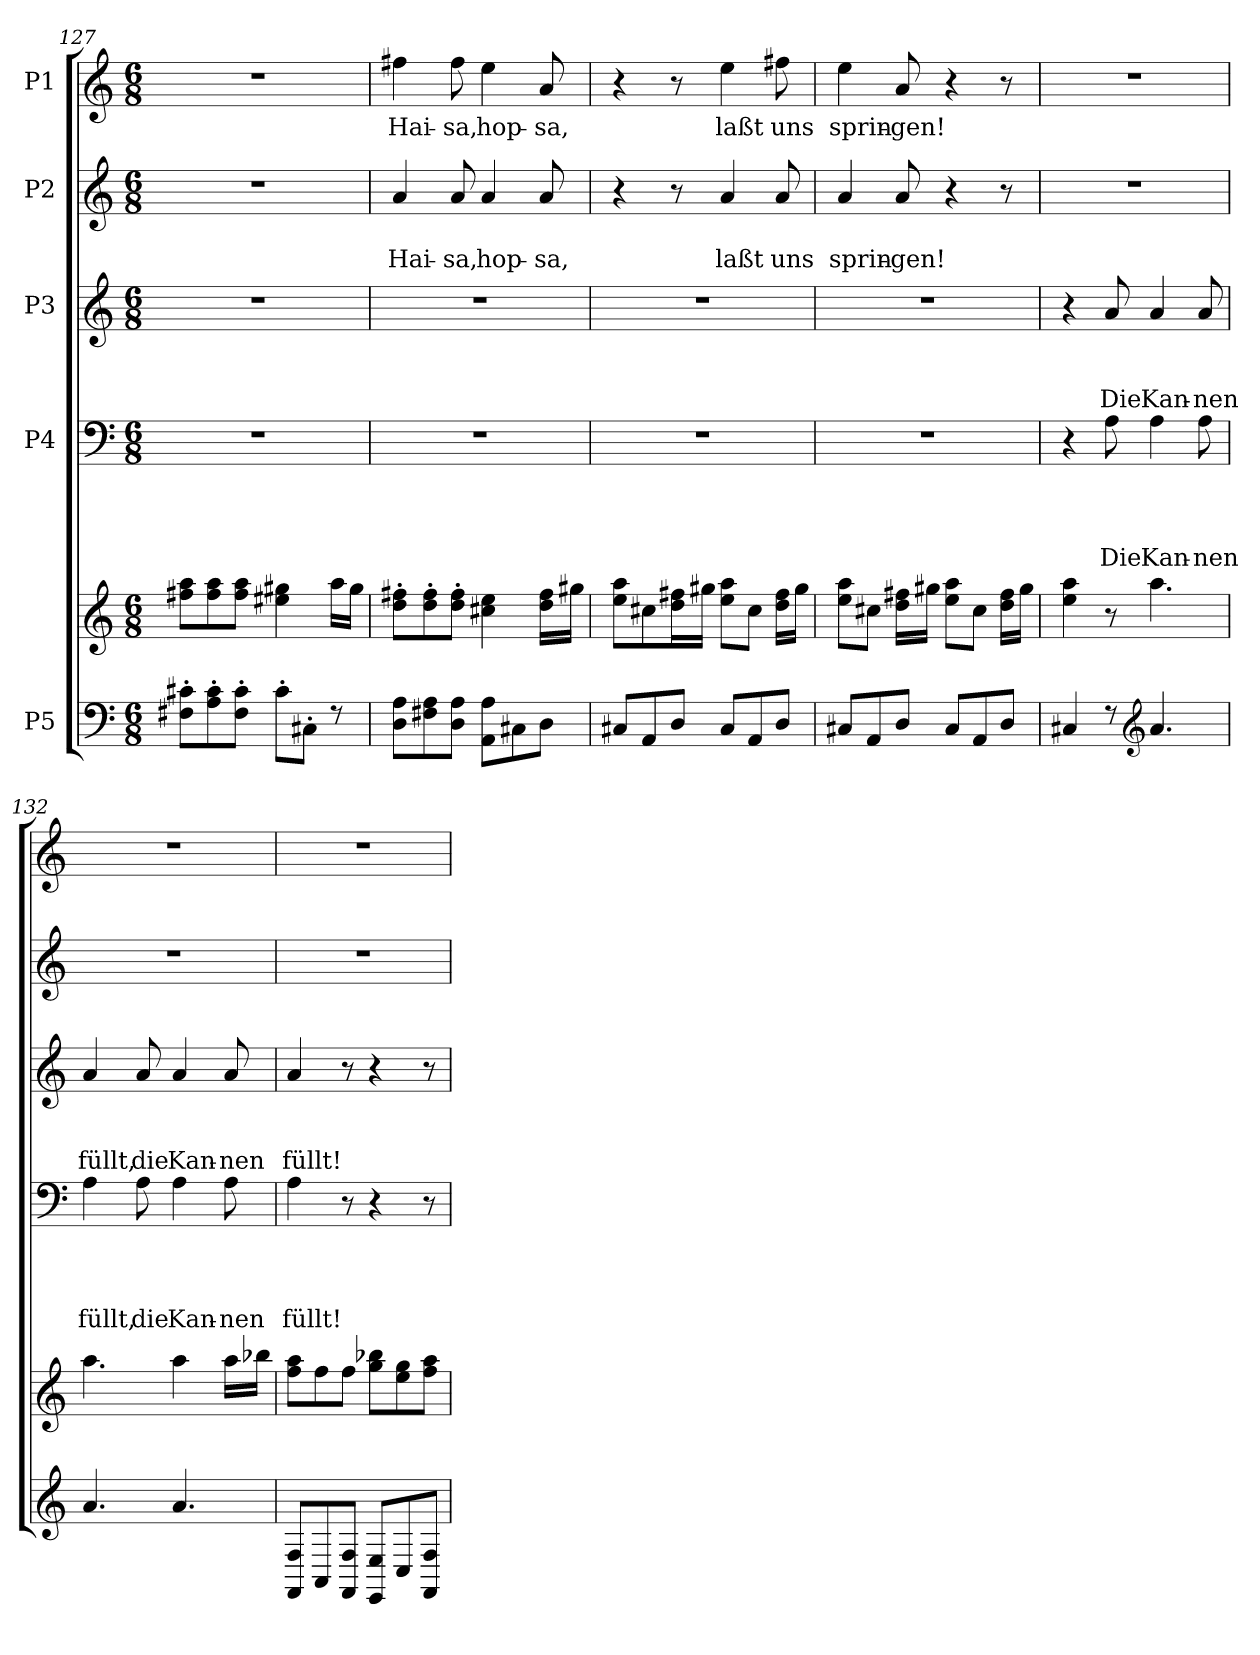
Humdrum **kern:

**kern	**kern	**kern	**text	**text	**text	**text	**kern	**text	**text	**text	**kern	**text	**text	**kern	**text
*part5	*part5	*part4	*part4	*part4	*part4	*part4	*part3	*part3	*part3	*part3	*part2	*part2	*part2	*part1	*part1
*staff6	*staff5	*staff4	*staff4	*staff4	*staff4	*staff4	*staff3	*staff3	*staff3	*staff3	*staff2	*staff2	*staff2	*staff1	*staff1
*I"P5	*	*I"P4	*	*	*	*	*I"P3	*	*	*	*I"P2	*	*	*I"P1	*
*clefF4	*clefG2	*clefF4	*	*	*	*	*clefG2	*	*	*	*clefG2	*	*	*clefG2	*
*	*	*	*	*	*	*	*ITrd7c12	*	*	*	*	*	*	*	*
*k[]	*k[]	*k[]	*	*	*	*	*k[]	*	*	*	*k[]	*	*	*k[]	*
*C:	*C:	*C:	*	*	*	*	*C:	*	*	*	*C:	*	*	*C:	*
*M6/8	*M6/8	*M6/8	*	*	*	*	*M6/8	*	*	*	*M6/8	*	*	*M6/8	*
=127	=127	=127	=127	=127	=127	=127	=127	=127	=127	=127	=127	=127	=127	=127	=127
*^	*^	*	*	*	*	*	*	*	*	*	*	*	*	*	*
*	*	*	*^	*	*	*	*	*	*	*	*	*	*	*	*	*	*
!	!	!	!	!	!LO:N:vis=1	!	!	!	!	!LO:N:vis=1	!	!	!	!LO:N:vis=1	!	!	!LO:N:vis=1	!
8F#X\'> 8c#X\'>L	2.ryy	2.ryy	2.ryy	8ff#X\ 8aa\L	2.r	.	.	.	.	2.r	.	.	.	2.r	.	.	2.r	.
8A\'> 8c#\'>	.	.	.	8ff#\ 8aa\	.	.	.	.	.	.	.	.	.	.	.	.	.	.
8F#\'> 8c#\'>J	.	.	.	8ff#\ 8aa\J	.	.	.	.	.	.	.	.	.	.	.	.	.	.
8c#'>\L	.	.	.	4ee#X\ 4gg#X\	.	.	.	.	.	.	.	.	.	.	.	.	.	.
8C#X'>\J	.	.	.	.	.	.	.	.	.	.	.	.	.	.	.	.	.	.
8r	.	.	.	16aa\LL	.	.	.	.	.	.	.	.	.	.	.	.	.	.
.	.	.	.	16gg#\JJ	.	.	.	.	.	.	.	.	.	.	.	.	.	.
!!LO:LB:g=z
=128	=128	=128	=128	=128	=128	=128	=128	=128	=128	=128	=128	=128	=128	=128	=128	=128	=128	=128
!	!	!	!	!	!LO:N:vis=1	!	!	!	!	!LO:N:vis=1	!	!	!	!	!	!LO:LY:b	!	!LO:LY:b
8D\ 8A\L	2.ryy	2.ryy	2.ryy	8dd\'> 8ff#X\'>L	2.r	.	.	.	.	2.r	.	.	.	4a/	.	Hai-	4ff#X\	Hai-
8F#X\ 8A\	.	.	.	8dd\'> 8ff#\'>	.	.	.	.	.	.	.	.	.	.	.	.	.	.
!	!	!	!	!	!	!	!	!	!	!	!	!	!	!	!	!LO:LY:b	!	!LO:LY:b
8D\ 8A\J	.	.	.	8dd\'> 8ff#\'>J	.	.	.	.	.	.	.	.	.	8a/	.	-sa,	8ff#\	-sa,
!	!	!	!	!	!	!	!	!	!	!	!	!	!	!	!	!LO:LY:b	!	!LO:LY:b
8AA\ 8A\L	.	.	.	4cc#X\ 4ee\	.	.	.	.	.	.	.	.	.	4a/	.	hop-	4ee\	hop-
8C#X\	.	.	.	.	.	.	.	.	.	.	.	.	.	.	.	.	.	.
!	!	!	!	!	!	!	!	!	!	!	!	!	!	!	!	!LO:LY:b	!	!LO:LY:b
8D\J	.	.	.	16dd\ 16ff#\LL	.	.	.	.	.	.	.	.	.	8a/	.	-sa,	8a/	-sa,
.	.	.	.	16gg#X\JJ	.	.	.	.	.	.	.	.	.	.	.	.	.	.
=129	=129	=129	=129	=129	=129	=129	=129	=129	=129	=129	=129	=129	=129	=129	=129	=129	=129	=129
!	!	!	!	!	!LO:N:vis=1	!	!	!	!	!LO:N:vis=1	!	!	!	!	!	!	!	!
8C#X/L	2.ryy	2.ryy	2.ryy	8ee\ 8aa\L	2.r	.	.	.	.	2.r	.	.	.	4r	.	.	4r	.
8AA/	.	.	.	8cc#X\	.	.	.	.	.	.	.	.	.	.	.	.	.	.
8D/J	.	.	.	16dd\ 16ff#X\L	.	.	.	.	.	.	.	.	.	8r	.	.	8r	.
.	.	.	.	16gg#X\JJ	.	.	.	.	.	.	.	.	.	.	.	.	.	.
!	!	!	!	!	!	!	!	!	!	!	!	!	!	!	!	!LO:LY:b	!	!LO:LY:b
8C#/L	.	.	.	8ee\ 8aa\L	.	.	.	.	.	.	.	.	.	4a/	.	laßt	4ee\	laßt
8AA/	.	.	.	8cc#\J	.	.	.	.	.	.	.	.	.	.	.	.	.	.
!	!	!	!	!	!	!	!	!	!	!	!	!	!	!	!	!LO:LY:b	!	!LO:LY:b
8D/J	.	.	.	16dd\ 16ff#\LL	.	.	.	.	.	.	.	.	.	8a/	.	uns	8ff#X\	uns
.	.	.	.	16gg#\JJ	.	.	.	.	.	.	.	.	.	.	.	.	.	.
=130	=130	=130	=130	=130	=130	=130	=130	=130	=130	=130	=130	=130	=130	=130	=130	=130	=130	=130
!	!	!	!	!	!LO:N:vis=1	!	!	!	!	!LO:N:vis=1	!	!	!	!	!	!LO:LY:b	!	!LO:LY:b
8C#X/L	2.ryy	2.ryy	2.ryy	8ee\ 8aa\L	2.r	.	.	.	.	2.r	.	.	.	4a/	.	sprin-	4ee\	sprin-
8AA/	.	.	.	8cc#X\J	.	.	.	.	.	.	.	.	.	.	.	.	.	.
!	!	!	!	!	!	!	!	!	!	!	!	!	!	!	!	!LO:LY:b	!	!LO:LY:b
8D/J	.	.	.	16dd\ 16ff#X\LL	.	.	.	.	.	.	.	.	.	8a/	.	-gen!	8a/	-gen!
.	.	.	.	16gg#X\JJ	.	.	.	.	.	.	.	.	.	.	.	.	.	.
8C#/L	.	.	.	8ee\ 8aa\L	.	.	.	.	.	.	.	.	.	4r	.	.	4r	.
8AA/	.	.	.	8cc#\J	.	.	.	.	.	.	.	.	.	.	.	.	.	.
8D/J	.	.	.	16dd\ 16ff#\LL	.	.	.	.	.	.	.	.	.	8r	.	.	8r	.
.	.	.	.	16gg#\JJ	.	.	.	.	.	.	.	.	.	.	.	.	.	.
=131	=131	=131	=131	=131	=131	=131	=131	=131	=131	=131	=131	=131	=131	=131	=131	=131	=131	=131
!	!	!	!	!	!	!	!	!	!	!	!	!	!	!LO:N:vis=1	!	!	!LO:N:vis=1	!
4C#X/	2.ryy	2.ryy	2.ryy	4ee\ 4aa\	4r	.	.	.	.	4r	.	.	.	2.r	.	.	2.r	.
!	!	!	!	!	!	!	!	!	!LO:LY:b	!	!	!	!LO:LY:b	!	!	!	!	!
8r	.	.	.	8r	8A\	.	.	.	Die	8A/	.	.	Die	.	.	.	.	.
*clefG2	*	*	*	*	*	*	*	*	*	*	*	*	*	*	*	*	*	*
!	!	!	!	!	!	!	!	!	!LO:LY:b	!	!	!	!LO:LY:b	!	!	!	!	!
4.a/	.	.	.	4.aa\	4A\	.	.	.	Kan-	4A/	.	.	Kan-	.	.	.	.	.
!	!	!	!	!	!	!	!	!	!LO:LY:b	!	!	!	!LO:LY:b	!	!	!	!	!
.	.	.	.	.	8A\	.	.	.	-nen	8A/	.	.	-nen	.	.	.	.	.
=132	=132	=132	=132	=132	=132	=132	=132	=132	=132	=132	=132	=132	=132	=132	=132	=132	=132	=132
!	!	!	!	!	!	!	!	!	!LO:LY:b	!	!	!	!LO:LY:b	!LO:N:vis=1	!	!	!LO:N:vis=1	!
4.a/	2.ryy	2.ryy	2.ryy	4.aa\	4A\	.	.	.	füllt,	4A/	.	.	füllt,	2.r	.	.	2.r	.
!	!	!	!	!	!	!	!	!	!LO:LY:b	!	!	!	!LO:LY:b	!	!	!	!	!
.	.	.	.	.	8A\	.	.	.	die	8A/	.	.	die	.	.	.	.	.
!	!	!	!	!	!	!	!	!	!LO:LY:b	!	!	!	!LO:LY:b	!	!	!	!	!
4.a/	.	.	.	4aa\	4A\	.	.	.	Kan-	4A/	.	.	Kan-	.	.	.	.	.
!	!	!	!	!	!	!	!	!	!LO:LY:b	!	!	!	!LO:LY:b	!	!	!	!	!
.	.	.	.	16aa\LL	8A\	.	.	.	-nen	8A/	.	.	-nen	.	.	.	.	.
.	.	.	.	16bb-X\JJ	.	.	.	.	.	.	.	.	.	.	.	.	.	.
!!LO:PB:g=z
=133	=133	=133	=133	=133	=133	=133	=133	=133	=133	=133	=133	=133	=133	=133	=133	=133	=133	=133
!	!	!	!	!	!	!	!	!	!LO:LY:b	!	!	!	!LO:LY:b	!LO:N:vis=1	!	!	!LO:N:vis=1	!
8FF/ 8F/L	2.ryy	2.ryy	2.ryy	8ff\ 8aa\L	4A\	.	.	.	füllt!	4A/	.	.	füllt!	2.r	.	.	2.r	.
8AA/	.	.	.	8ff\	.	.	.	.	.	.	.	.	.	.	.	.	.	.
8FF/ 8F/J	.	.	.	8ff\J	8r	.	.	.	.	8r	.	.	.	.	.	.	.	.
8EE/ 8E/L	.	.	.	8gg\ 8bb-X\L	4r	.	.	.	.	4r	.	.	.	.	.	.	.	.
8C/	.	.	.	8ee\ 8gg\	.	.	.	.	.	.	.	.	.	.	.	.	.	.
8FF/ 8F/J	.	.	.	8ff\ 8aa\J	8r	.	.	.	.	8r	.	.	.	.	.	.	.	.
*v	*v	*	*	*	*	*	*	*	*	*	*	*	*	*	*	*	*	*
*	*v	*v	*v	*	*	*	*	*	*	*	*	*	*	*	*	*	*
=	=	=	=	=	=	=	=	=	=	=	=	=	=	=	=
*-	*-	*-	*-	*-	*-	*-	*-	*-	*-	*-	*-	*-	*-	*-	*-
